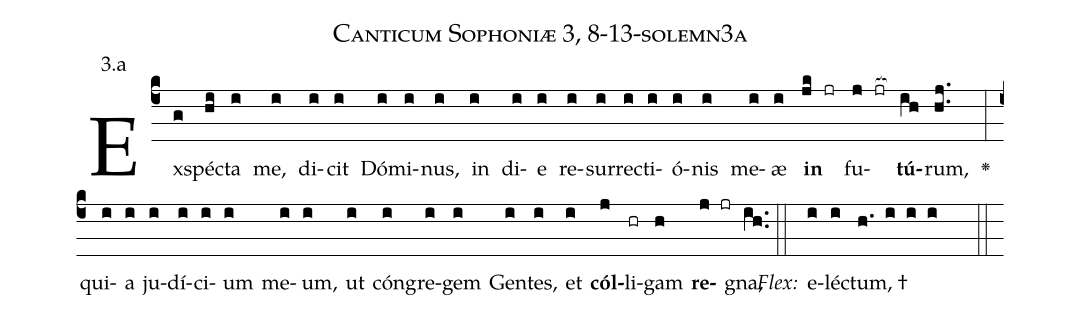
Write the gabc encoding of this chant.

name: Canticum Sophoniæ 3, 8-13-solemn3a;
annotation: 3.a;
%%
(c4)Ex(g)spé(hi)cta(i) me,(i) di(i)cit(i) Dó(i)mi(i)nus,(i) in(i) di(i)e(i) re(i)sur(i)re(i)cti(i)ó(i)nis(i) me(i)æ(i) <b>in</b>(jk jr) fu(j jr[ocb:1{])<b>tú</b>(ih[ocb:0}])rum,(hj..) <v>\greheightstar</v>(:) qui(i)a(i) ju(i)dí(i)ci(i)um(i) me(i)um,(i) ut(i) cón(i)gre(i)gem(i) Gen(i)tes,(i) et(i) <b>cól</b>(j)li(hr)gam(h) <b>re</b>(j jr)gna,(ih..) (::)
<i>Flex:</i>()  e(i)lé(i)ctum, †(h. i i i  ::)

%E(i) u(i) o(j) u(h) a(j) e.(ih..) (::)
